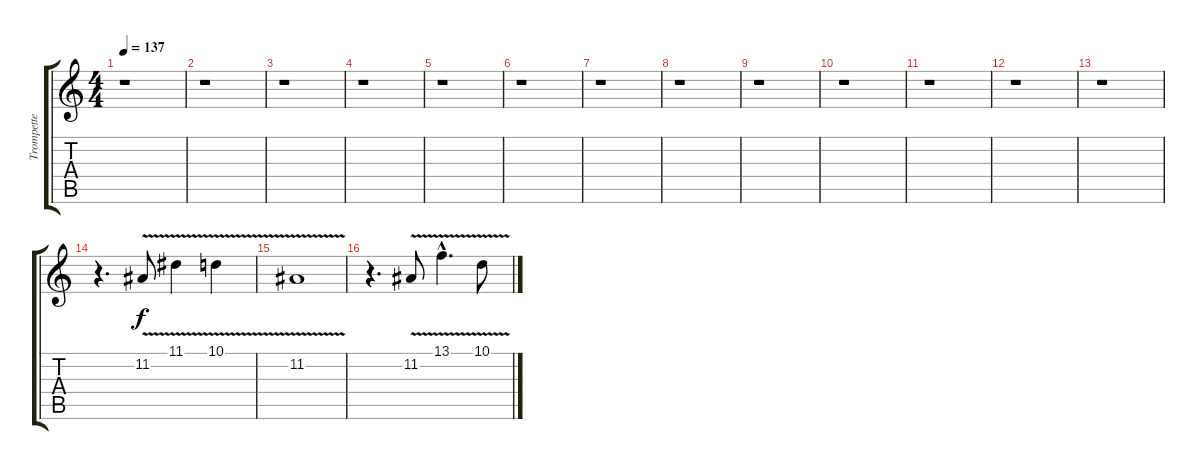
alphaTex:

\track ("Trompette étouffée" "Trompette ") {instrument mutedtrumpet}
\staff {score tabs}
\tuning (E4 B3 G3 D3 A2 E2) {hide}
\ts (4 4)
\tempo 137
\clef g2
\ks c
r.1{dy f} |
r.1 |
r.1 |
r.1 |
r.1 |
r.1 |
r.1 |
r.1 |
r.1 |
r.1 |
r.1 |
r.1 |
r.1 |
r.4{d} 11.2{v}.8 11.1{v}.4 10.1{v}.4 |
11.2{v}.1 |
r.4{d} 11.2{v}.8 13.1{v hac}.4{d} 10.1{v}.8
